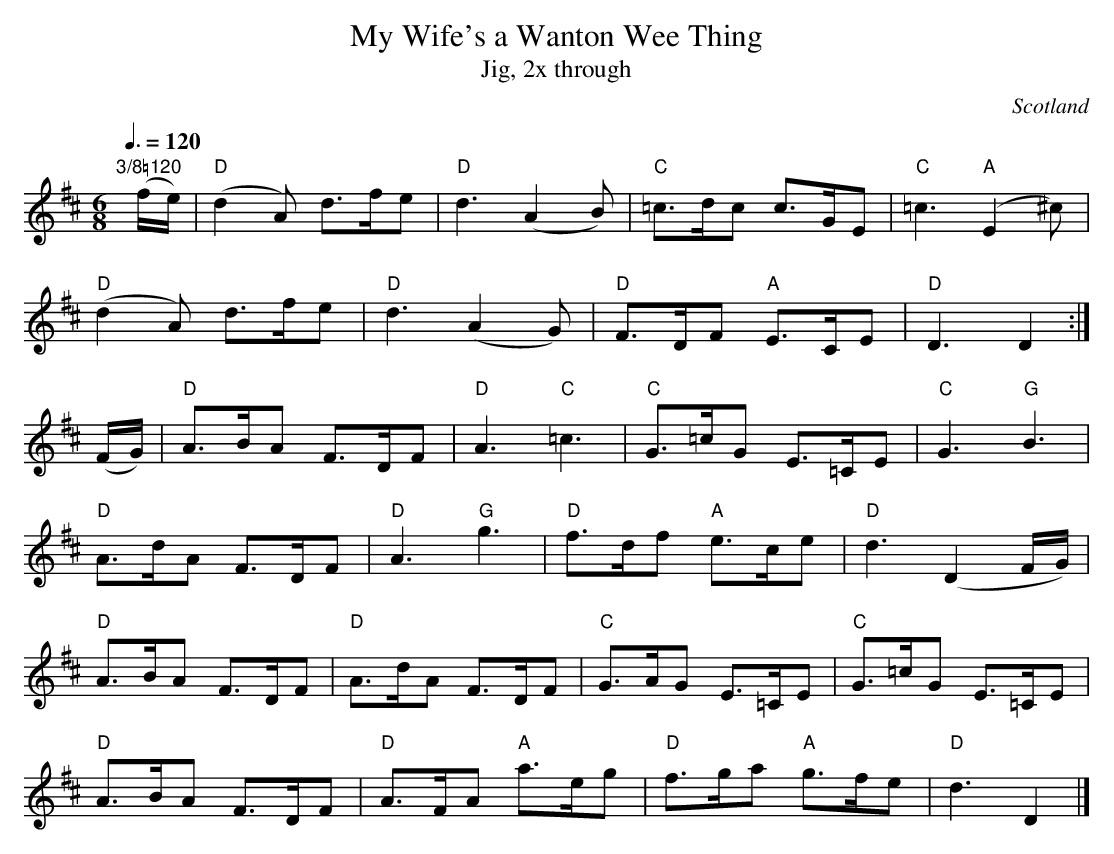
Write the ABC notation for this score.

X:1
T:My Wife's a Wanton Wee Thing
T:Jig, 2x through
O:Scotland
M:6/8
Q:3/8=120
K:D
"3/8=120"y(f/e/)|"D"(d2 A) d>fe|"D"d3 (A2 B)|"C"=c>dc c>GE|"C"=c3 "A"(E2 ^c)|
"D"(d2 A) d>fe|"D"d3 (A2 G)|"D"F>DF "A"E>CE|"D"D3 D2:|
(F/G/)|"D"A>BA F>DF|"D"A3 "C"=c3|"C"G>=cG E>=CE|"C"G3 "G"B3|
"D"A>dA F>DF|"D"A3 "G"g3|"D"f>df "A"e>ce|"D"d3 (D2 F/G/)|
"D"A>BA F>DF|"D"A>dA F>DF|"C"G>AG E>=CE|"C"G>=cG E>=CE|
"D"A>BA F>DF|"D"A>FA "A"a>eg|"D"f>ga "A"g>fe|"D"d3 D2|]
